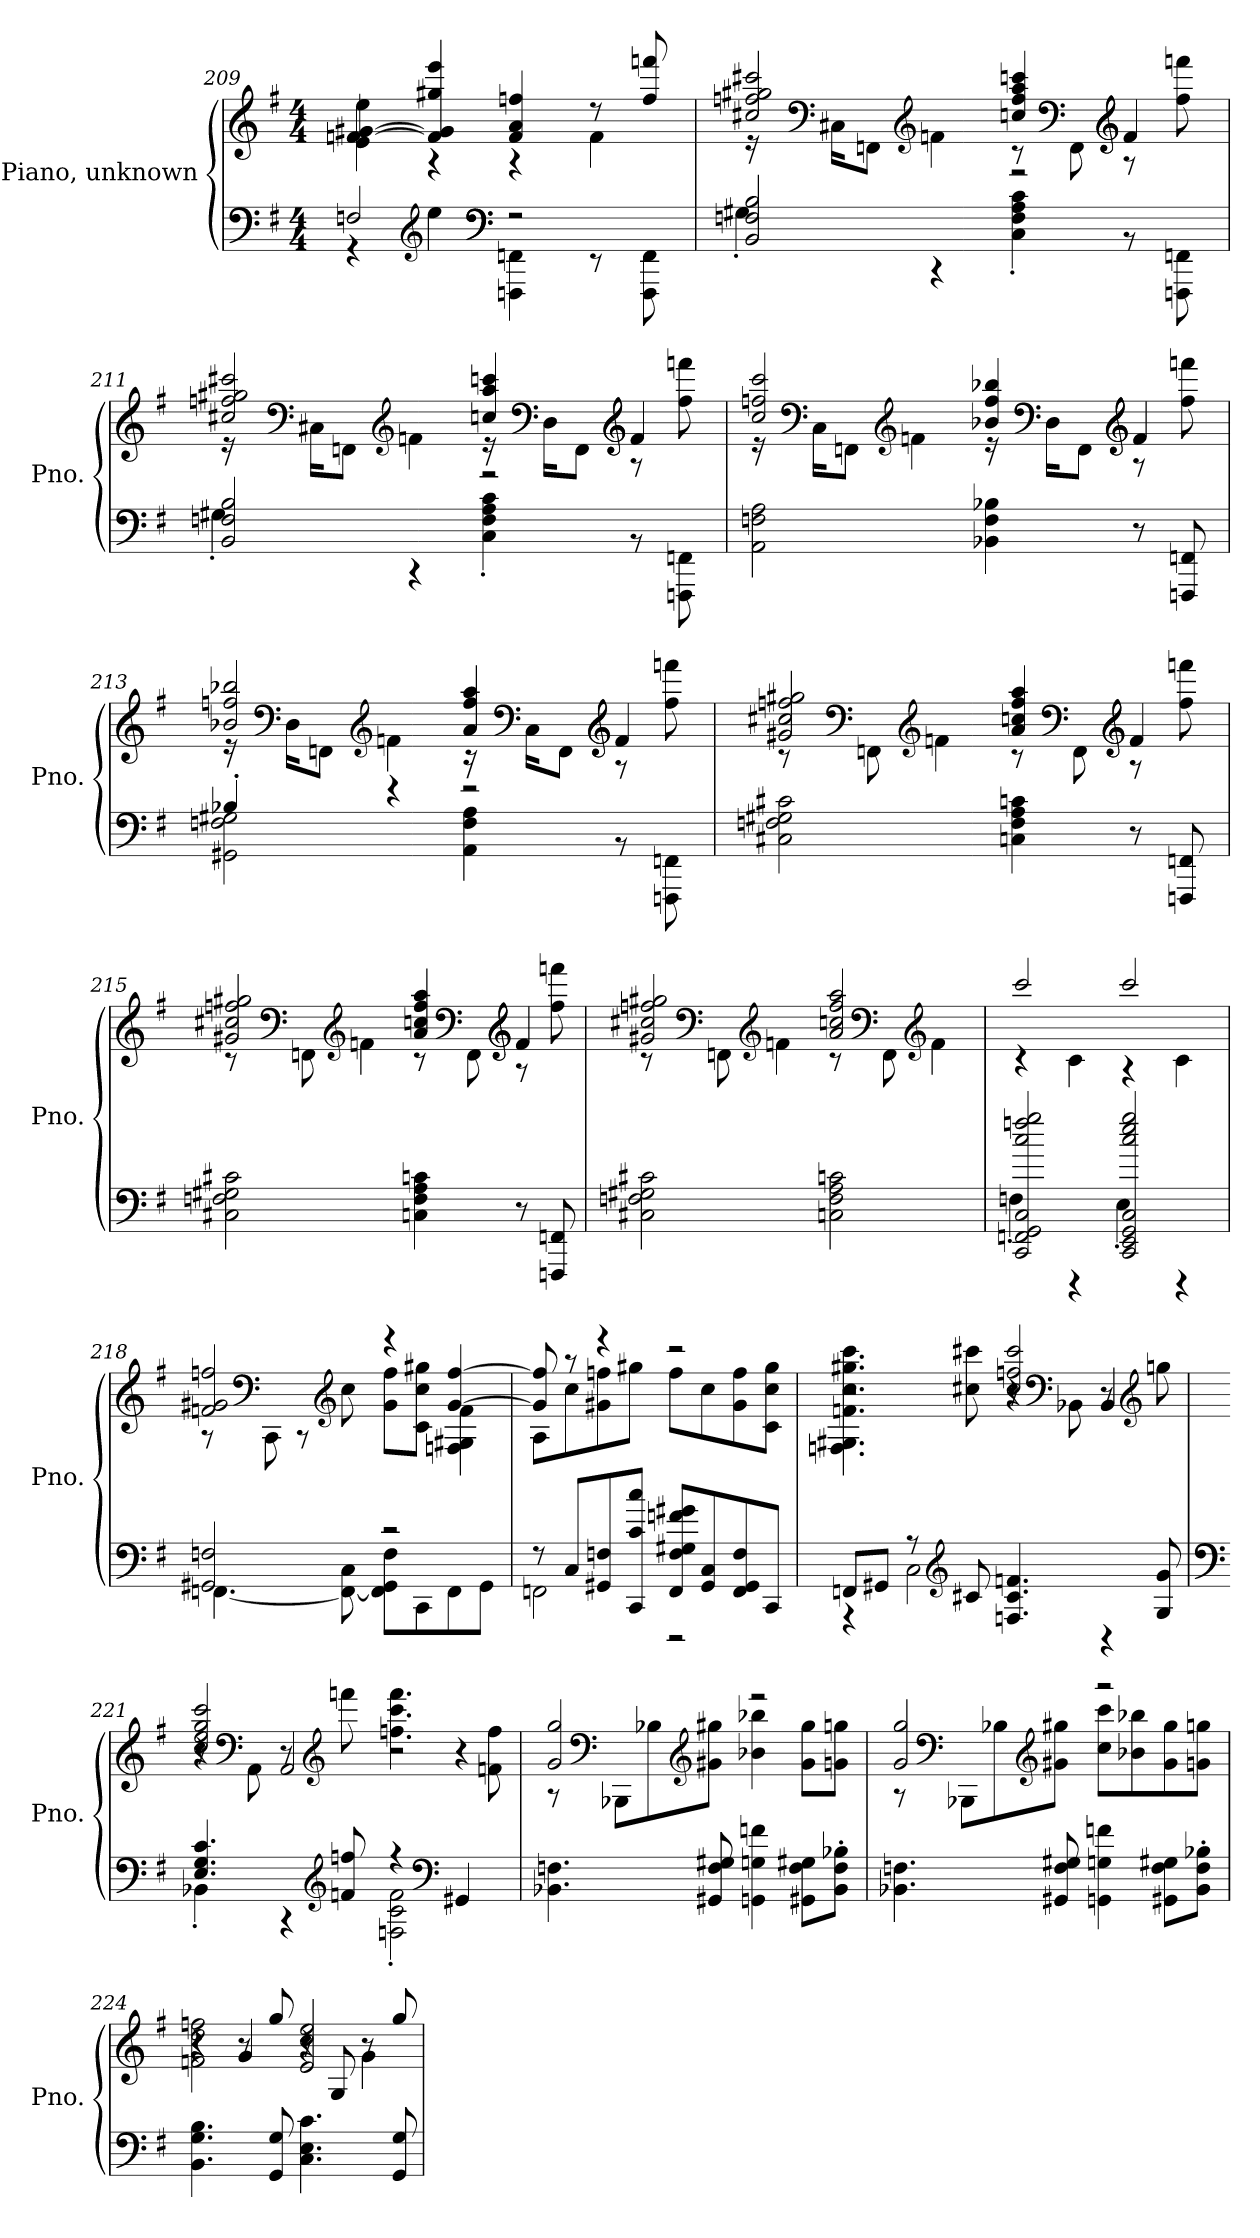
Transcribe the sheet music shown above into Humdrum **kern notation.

**kern	**kern
*part1	*part1
*staff2	*staff1
*I"Piano, unknown	*
*I'Pno.	*
*clefF4	*clefG2
*k[f#]	*k[f#]
*M4/4	*M4/4
=209	=209
*^	*^
2Fn/	4r	[4fn/ [4g#X/	4e\ 4ee\
*clefG2	*	*	*
.	4ee\	4f/] 4g#/] 4gg#X/ 4eee/	4r
*clefF4	*	*	*
2r	4FFFn\ 4FFn\	4f/ 4a/ 4ffn/	4r
.	8r	8r	4f\
.	8FFF\ 8FF\	8ff/ 8fffn/	.
!!LO:LB:g=z	!!
=210	=210	=210	=210
2BB/ 2Fn/ 2B/	4G#X'\	2cc#X/ 2ffn/ 2gg#X/ 2ccc#X/	16r
*	*	*clefF4	*
.	.	.	16C#X\KL
.	.	.	8FFn\J
*	*	*clefG2	*
.	4r	.	4fn\
2r	4C\' 4F\' 4A\' 4c\'	4ccn/ 4ff/ 4aa/ 4cccn/	8r
*	*	*clefF4	*
.	.	.	8FF\
*	*	*clefG2	*
.	8r	4f/	8r
.	8FFFn\ 8FFn\	.	8ff\ 8fffn\
=211	=211	=211	=211
2BB/ 2Fn/ 2B/	4G#X'\	2cc#X/ 2ffn/ 2gg#X/ 2ccc#X/	16r
*	*	*clefF4	*
.	.	.	16C#X\KL
.	.	.	8FFn\J
*	*	*clefG2	*
.	4r	.	4fn\
2r	4C\' 4F\' 4A\' 4c\'	4ccn/ 4aa/ 4cccn/	16r
*	*	*clefF4	*
.	.	.	16D\KL
.	.	.	8FF\J
*	*	*clefG2	*
.	8r	4f/	8r
.	8FFFn\ 8FFn\	.	8ff\ 8fffn\
*v	*v	*	*
!!LO:PB:g=z	!!
=212	=212	=212
2AA\ 2Fn\ 2A\	2cc/ 2ffn/ 2ccc/	16r
*	*clefF4	*
.	.	16C\KL
.	.	8FFn\J
*	*clefG2	*
.	.	4fn\
4BB-X\ 4F\ 4B-X\	4b-X/ 4ff/ 4bb-X/	16r
*	*clefF4	*
.	.	16D\KL
.	.	8FF\J
*	*clefG2	*
8r	4f/	8r
8FFFn/ 8FFn/	.	8ff\ 8fffn\
=213	=213	=213
*^	*	*
4B-X'/	2GG#X\ 2Fn\ 2G#X\	2b-X/ 2ffn/ 2bb-X/	16r
*	*	*clefF4	*
.	.	.	16D\KL
.	.	.	8FFn\J
*	*	*clefG2	*
4r	.	.	4fn\
2r	4AA\ 4F\ 4A\	4a/ 4ff/ 4aa/	16r
*	*	*clefF4	*
.	.	.	16C\KL
.	.	.	8FF\J
*	*	*clefG2	*
.	8r	4f/	8r
.	8FFFn\ 8FFn\	.	8ff\ 8fffn\
*v	*v	*	*
!!LO:LB:g=z	!!
=214	=214	=214
2C#X\ 2Fn\ 2G#X\ 2c#X\	2g#X/ 2cc#X/ 2ffn/ 2gg#X/	8r
*	*clefF4	*
.	.	8FFn\
*	*clefG2	*
.	.	4fn\
4Cn\ 4F\ 4A\ 4cn\	4a/ 4ccn/ 4ff/ 4aa/	8r
*	*clefF4	*
.	.	8FF\
*	*clefG2	*
8r	4f/	8r
8FFFn/ 8FFn/	.	8ff\ 8fffn\
=215	=215	=215
2C#X\ 2Fn\ 2G#X\ 2c#X\	2g#X/ 2cc#X/ 2ffn/ 2gg#X/	8r
*	*clefF4	*
.	.	8FFn\
*	*clefG2	*
.	.	4fn\
4Cn\ 4F\ 4A\ 4cn\	4a/ 4ccn/ 4ff/ 4aa/	8r
*	*clefF4	*
.	.	8FF\
*	*clefG2	*
8r	4f/	8r
8FFFn/ 8FFn/	.	8ff\ 8fffn\
!!LO:LB:g=z	!!
=216	=216	=216
2C#X\ 2Fn\ 2G#X\ 2c#X\	2g#X/ 2cc#X/ 2ffn/ 2gg#X/	8r
*	*clefF4	*
.	.	8FFn\
*	*clefG2	*
.	.	4fn\
2Cn\ 2F\ 2A\ 2cn\	2a/ 2ccn/ 2ff/ 2aa/	8r
*	*clefF4	*
.	.	8FF\
*	*clefG2	*
.	.	4f\
=217	=217	=217
*^	*	*
2CC/ 2FFn/ 2GG/ 2C/ 2cc/ 2ffn/ 2gg/	4Fn'\	2ccc/	4r
.	4r	.	4c\
2CC/ 2EE/ 2GG/ 2C/ 2cc/ 2ee/ 2gg/	4E'\	2ccc/	4r
.	4r	.	4c\
=218	=218	=218	=218
2GG#X/ 2Fn/	[4.FFn\	2fn/ 2g#X/ 2ffn/	8r
*	*	*clefF4	*
.	.	.	8CC\
.	.	.	8r
*	*	*clefG2	*
.	8FF\_ 8C\	.	8cc\
2r	8FF\] 8GG#\ 8F\L	4r	8g#\ 8ff\L
.	8CC\	.	8c\ 8cc\ 8gg#X\J
.	8FF\	[4g#/ [4ff/	4Fn\ 4G#X\ 4f\
.	8GG#\J	.	.
!!LO:LB:g=z	!!
=219	=219	=219	=219
8r	2FFn\	8g#/] 8ff/]	8A\L
8C/L	.	8r	8cc\
8GG#X/ 8Fn/	.	4r	8g#X\ 8ffn\
8CC/ 8c/ 8cc/J	.	.	8gg#X\J
8FF/ 8F/ 8G#X/ 8fn/ 8g#X/L	2r	2r	8ff\L
8GG#/ 8C/	.	.	8cc\
8FF/ 8GG#/ 8F/	.	.	8g#\ 8ff\
8CC/J	.	.	8c\ 8cc\ 8gg#\J
=220	=220	=220	=220
*	*	*	*^
8FFn/L	4r	2r	4.Fn\ 4.G#X\ 4.fn\ 4.cc\ 4.gg#X\ 4.ccc\	2r
8GG#X/J	.	.	.	.
8r	2C\	.	.	.
*clefG2	*	*	*	*
8c#X/	.	.	8cc#X\ 8ccc#X\	.
4.Fn/ 4.c#/ 4.fn/	.	2cc#/ 2ffn/ 2ccc#/	8r	4r
*	*	*clefF4	*	*
.	.	.	8BB-X\	.
.	4r	.	8r	4BB-/
*	*	*clefG2	*	*
8G/ 8g/	.	.	8ggn\	.
!!LO:LB:g=z	!!	!!
=221	=221	=221	=221	=221
*clefF4	*	*	*	*
4.E/ 4.G/ 4.c/	4BB-X'\	2cc/ 2ee/ 2gg/ 2ccc/	8r	4r
*	*	*clefF4	*	*
.	.	.	8AA\	.
.	4r	.	8r	2AA/
*clefG2	*	*clefG2	*	*
8fn/ 8ffn/	.	.	8fffn\	.
4r	2Fn\' 2c\' 2f\'	2r	4.ffn\ 4.ccc\ 4.fff\	.
*clefF4	*	*	*	*
4GG#X/	.	.	.	4r
.	.	.	8fn\ 8ff\	.
*v	*v	*	*	*
*	*	*v	*v
=222	=222	=222
4.BB-X\ 4.Fn\	2g/ 2gg/	8r
*	*clefF4	*
.	.	8BBB-X\L
.	.	8B-X\
*	*clefG2	*
8GG#X/ 8F/ 8G#X/	.	8g#X\ 8gg#X\J
4GGn\ 4Gn\ 4fn\	2r	4b-X\ 4bb-X\
8GG#X\ 8F\ 8G#X\L	.	8g#\ 8gg#\L
8BB-\' 8F\' 8B-X\'J	.	8gn\ 8ggn\J
!!LO:LB:g=z	!!
=223	=223	=223
4.BB-X\ 4.Fn\	2g/ 2gg/	8r
*	*clefF4	*
.	.	8BBB-X\L
.	.	8B-X\
*	*clefG2	*
8GG#X/ 8F/ 8G#X/	.	8g#X\ 8gg#X\J
4GGn\ 4Gn\ 4fn\	2r	8cc\ 8ccc\L
.	.	8b-X\ 8bb-X\
8GG#X\ 8F\ 8G#X\L	.	8g#\ 8gg#\
8BB-\' 8F\' 8B-X\'J	.	8gn\ 8ggn\J
=224	=224	=224
*	*	*^
4.BB\ 4.G\ 4.B\	4r	2fn\ 2dd\ 2ffn\	4r
.	8r	.	4g/
8GG/ 8G/	8gg/	.	.
4.C\ 4.E\ 4.c\	8r	4r	2e/ 2cc/ 2ee/
.	8G/	.	.
.	8r	4g\	.
8GG/ 8G/	8gg/	.	.
*	*v	*v	*v
=	=
*-	*-
